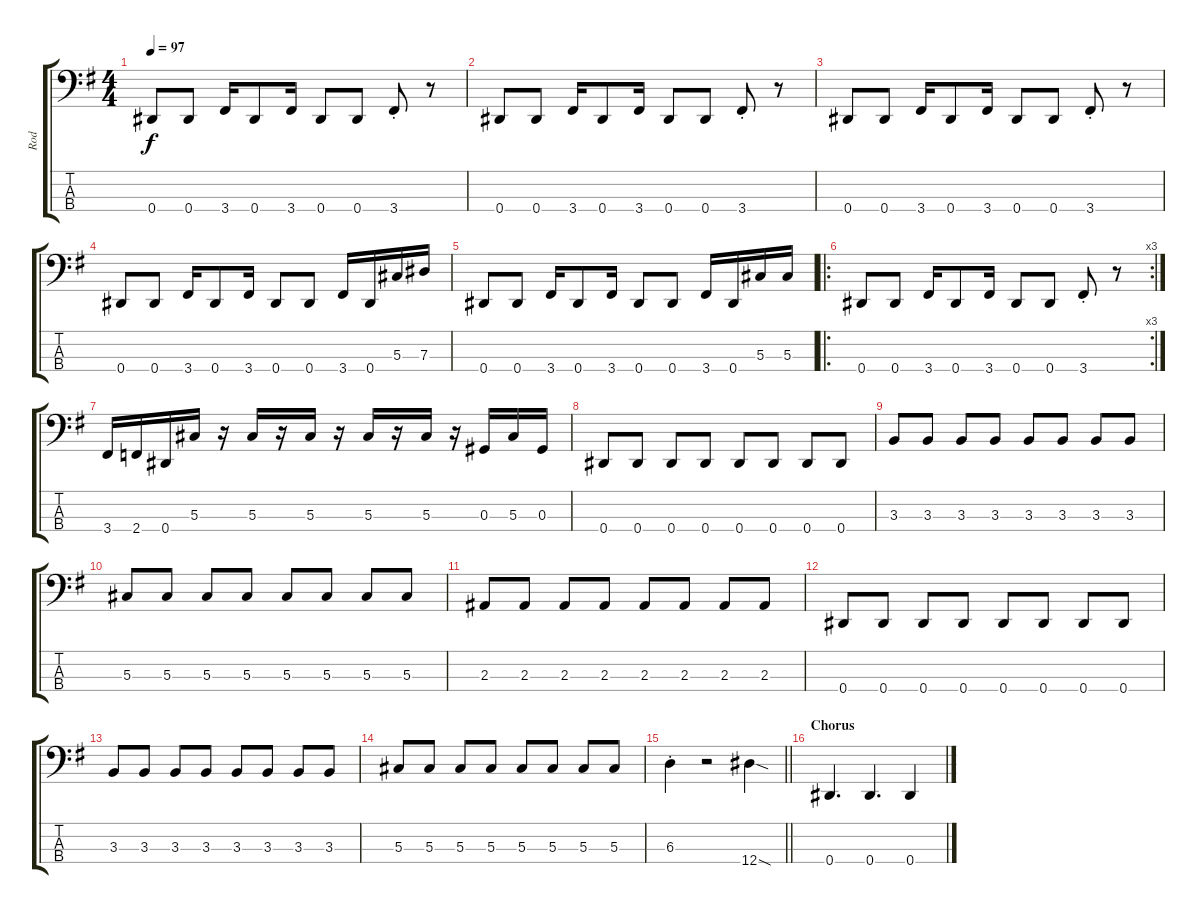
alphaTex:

\track ("Rod" "Rod") {instrument electricbasspick}
\staff {score tabs}
\tuning (Gb2 Db2 Ab1 Eb1) {hide}
\ts (4 4)
\tempo 97
\clef f4
\ks g
0.4.8{dy f} 0.4.8 3.4.16 0.4.8 3.4.16 0.4.8 0.4.8 3.4{st}.8 r.8 |
0.4.8 0.4.8 3.4.16 0.4.8 3.4.16 0.4.8 0.4.8 3.4{st}.8 r.8 |
0.4.8 0.4.8 3.4.16 0.4.8 3.4.16 0.4.8 0.4.8 3.4{st}.8 r.8 |
0.4.8 0.4.8 3.4.16 0.4.8 3.4.16 0.4.8 0.4.8 3.4.16 0.4.16 5.3.16 7.3.16 |
0.4.8 0.4.8 3.4.16 0.4.8 3.4.16 0.4.8 0.4.8 3.4.16 0.4.16 5.3.16 5.3.16 |
\ro
\rc 3
0.4.8 0.4.8 3.4.16 0.4.8 3.4.16 0.4.8 0.4.8 3.4{st}.8 r.8 |
3.4.16 2.4.16 0.4.16 5.3.16 r.16 5.3.16 r.16 5.3.16 r.16 5.3.16 r.16 5.3.16 r.16 0.3.16 5.3.16 0.3.16 |
0.4.8 0.4.8 0.4.8 0.4.8 0.4.8 0.4.8 0.4.8 0.4.8 |
3.3.8 3.3.8 3.3.8 3.3.8 3.3.8 3.3.8 3.3.8 3.3.8 |
5.3.8 5.3.8 5.3.8 5.3.8 5.3.8 5.3.8 5.3.8 5.3.8 |
2.3.8 2.3.8 2.3.8 2.3.8 2.3.8 2.3.8 2.3.8 2.3.8 |
0.4.8 0.4.8 0.4.8 0.4.8 0.4.8 0.4.8 0.4.8 0.4.8 |
3.3.8 3.3.8 3.3.8 3.3.8 3.3.8 3.3.8 3.3.8 3.3.8 |
5.3.8 5.3.8 5.3.8 5.3.8 5.3.8 5.3.8 5.3.8 5.3.8 |
\barLineRight lightlight
6.3{st}.4 r.2 12.4{sod}.4 |
\section ("" "Chorus")
0.4.4{d} 0.4.4{d} 0.4.4
